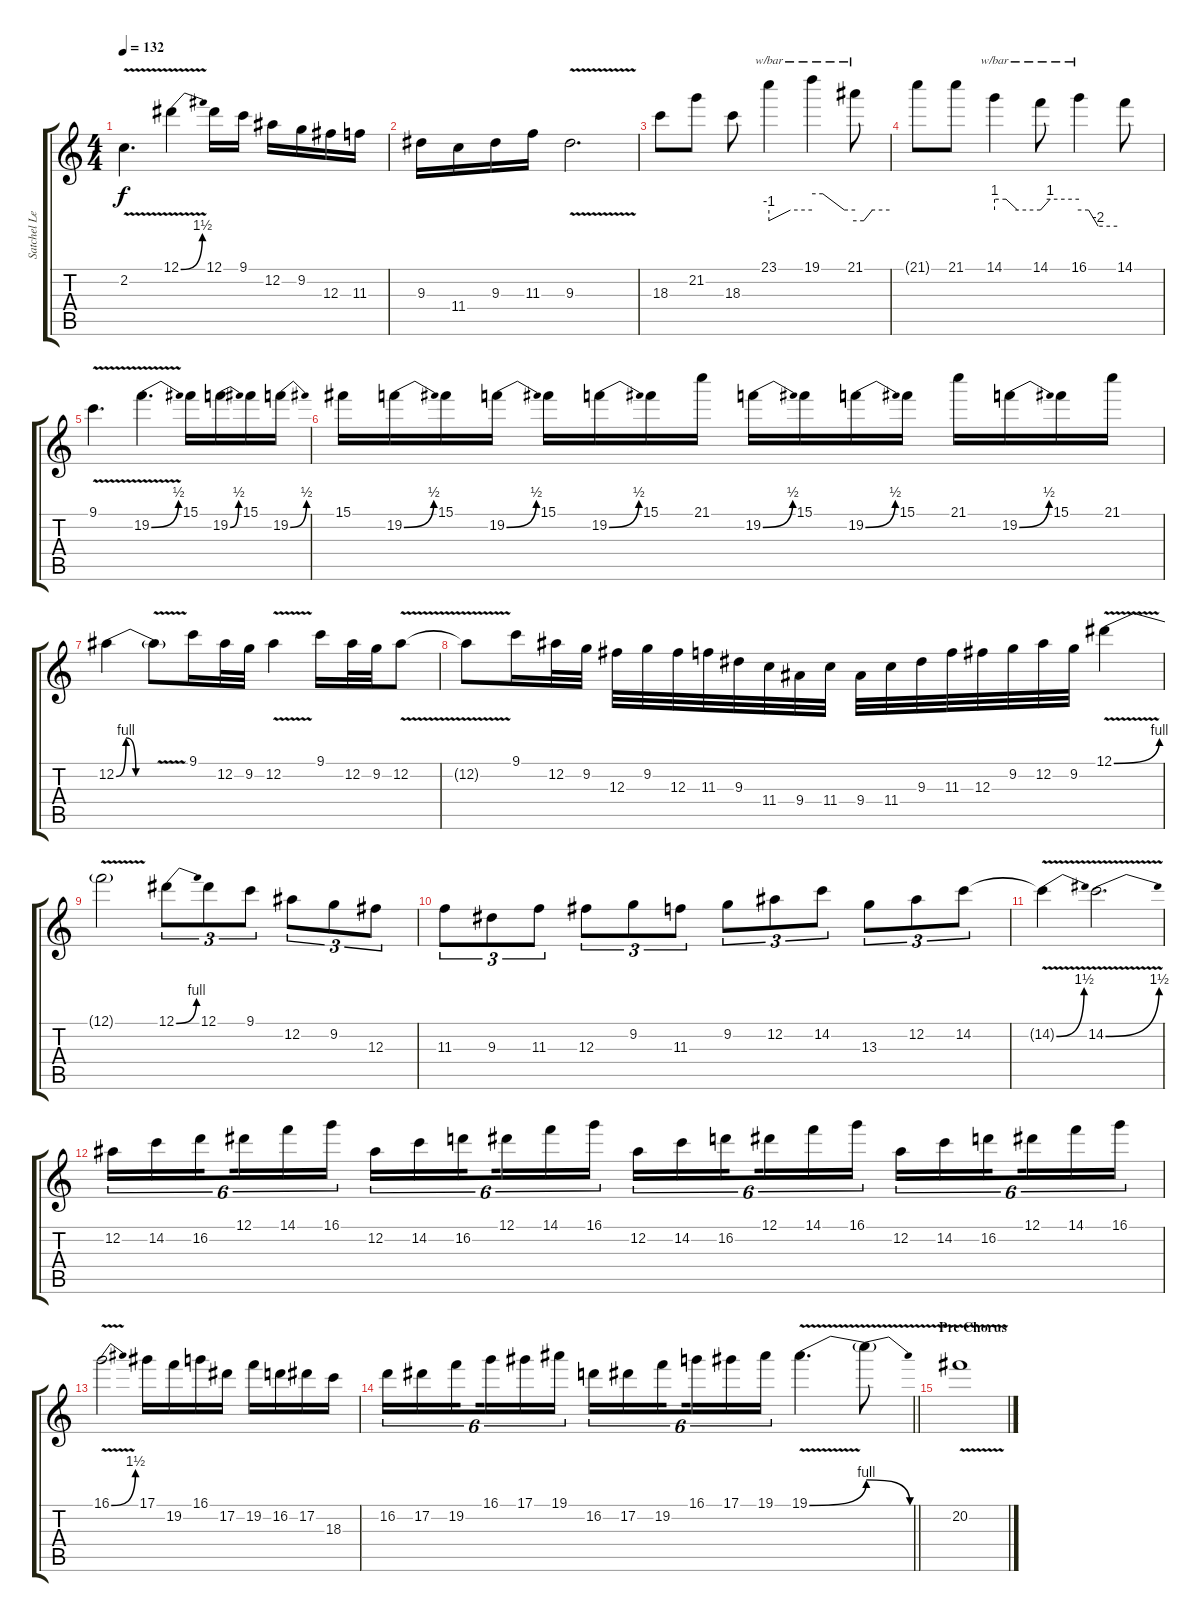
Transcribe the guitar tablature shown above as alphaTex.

\track ("Satchel Lead" "Satchel Le") {instrument distortionguitar}
\staff {score tabs}
\tuning (Eb4 Bb3 Gb3 Db3 Ab2 Db2) {hide}
\ts (4 4)
\tempo 132
\clef g2
\ks c
2.2{v}.4{d dy f} 12.1{be (bend 0 0 60 6) v}.4 12.1.16 9.1.16 12.2.16 9.2.16 12.3.16 11.3.16 |
9.3.16 11.4.16 9.3.16 11.3.16 9.3{v}.2{d} |
18.3.8 21.2.8 18.3.8 23.1.4{tbe (custom default 0 -4 30 0 60 0)} 19.1.4{tbe (custom default 0 8 15 8 45 0 60 0)} 21.1.8{tbe (custom default 0 -4 15 -4 30 0 60 0)} |
21.1{t}.8 21.1.8 14.1.4{tbe (custom default 0 4 15 4 30 0 60 0)} 14.1.8{tbe (custom default 0 0 15 4 60 4)} 16.1.4{tbe (custom default 0 0 15 0 30 -8 60 -8)} 14.1.8 |
9.1{v}.4{d} 19.2{be (bend 0 0 60 2) v}.4{d} 15.1.16 19.2{be (bend 0 0 60 2)}.16 15.1.16 19.2{be (bend 0 0 60 2)}.16 |
15.1.16 19.2{be (bend 0 0 60 2)}.16 15.1.16 19.2{be (bend 0 0 60 2)}.16 15.1.16 19.2{be (bend 0 0 60 2)}.16 15.1.16 21.1.16 19.2{be (bend 0 0 60 2)}.16 15.1.16 19.2{be (bend 0 0 60 2)}.16 15.1.16 21.1.16 19.2{be (bend 0 0 60 2)}.16 15.1.16 21.1.16 |
12.2{be (custom 0 0 15 4 30 0 60 0)}.4 12.2{v t}.8 9.1.16 12.2.32 9.2.32 12.2{v}.4 9.1.16 12.2.32 9.2.32 12.2{v}.8 |
12.2{t}.8 9.1.16 12.2.32 9.2.32 12.3.32 9.2.32 12.3.32 11.3.32 9.3.32 11.4.32 9.4.32 11.4.32 9.4.32 11.4.32 9.3.32 11.3.32 12.3.32 9.2.32 12.2.32 9.2.32 12.1{be (bend 0 0 60 4) v}.4 |
12.1{t}.2 12.1{be (bend 0 0 60 4)}.8{tu (3 2)} 12.1.8{tu (3 2)} 9.1.8{tu (3 2)} 12.2.8{tu (3 2)} 9.2.8{tu (3 2)} 12.3.8{tu (3 2)} |
11.3.8{tu (3 2)} 9.3.8{tu (3 2)} 11.3.8{tu (3 2)} 12.3.8{tu (3 2)} 9.2.8{tu (3 2)} 11.3.8{tu (3 2)} 9.2.8{tu (3 2)} 12.2.8{tu (3 2)} 14.2.8{tu (3 2)} 13.3.8{tu (3 2)} 12.2.8{tu (3 2)} 14.2.8{tu (3 2)} |
14.2{be (bend 0 0 60 6) v t}.4 14.2{be (bend 0 0 60 6) v}.2{d} |
12.2.16{tu (6 4)} 14.2.16{tu (6 4)} 16.2.16{tu (6 4) beam splitsecondary} 12.1.16{tu (6 4)} 14.1.16{tu (6 4)} 16.1.16{tu (6 4)} 12.2.16{tu (6 4)} 14.2.16{tu (6 4)} 16.2.16{tu (6 4) beam splitsecondary} 12.1.16{tu (6 4)} 14.1.16{tu (6 4)} 16.1.16{tu (6 4)} 12.2.16{tu (6 4)} 14.2.16{tu (6 4)} 16.2.16{tu (6 4) beam splitsecondary} 12.1.16{tu (6 4)} 14.1.16{tu (6 4)} 16.1.16{tu (6 4)} 12.2.16{tu (6 4)} 14.2.16{tu (6 4)} 16.2.16{tu (6 4) beam splitsecondary} 12.1.16{tu (6 4)} 14.1.16{tu (6 4)} 16.1.16{tu (6 4)} |
16.1{be (bend 0 0 60 6) v}.2 17.1.16 19.2.16 16.1.16 17.2.16 19.2.16 16.2.16 17.2.16 18.3.16 |
\barLineRight lightlight
16.2.16{tu (6 4)} 17.2.16{tu (6 4)} 19.2.16{tu (6 4) beam splitsecondary} 16.1.16{tu (6 4)} 17.1.16{tu (6 4)} 19.1.16{tu (6 4)} 16.2.16{tu (6 4)} 17.2.16{tu (6 4)} 19.2.16{tu (6 4) beam splitsecondary} 16.1.16{tu (6 4)} 17.1.16{tu (6 4)} 19.1.16{tu (6 4)} 19.1{be (bend 0 0 60 4) v}.4{d} 19.1{be (release 0 4 60 0) t}.8 |
\section ("" "Pre Chorus")
20.2{v}.1
